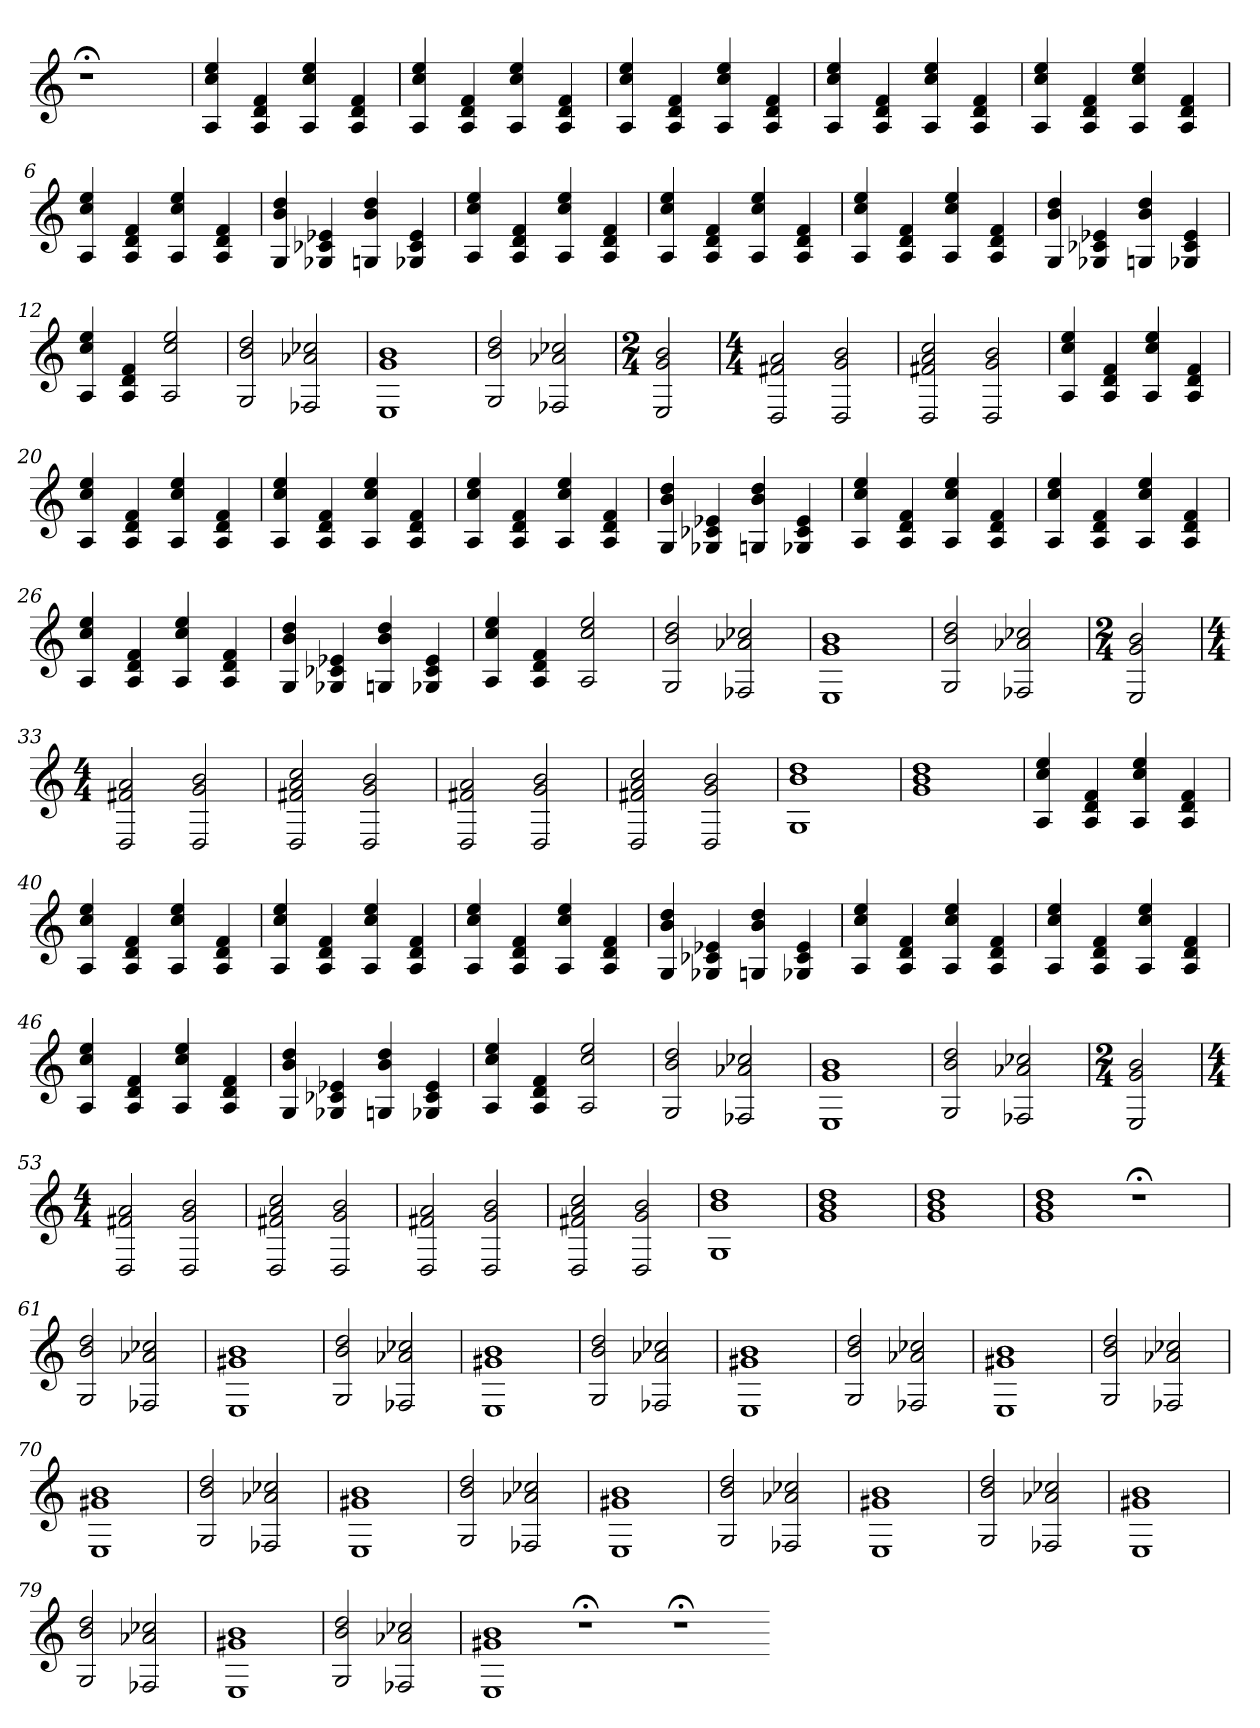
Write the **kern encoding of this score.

**kern
*part1
*staff1
=
1r;<
=1
4A 4cc 4ee
4A 4d 4f
4A 4cc 4ee
4A 4d 4f
=2
4A 4cc 4ee
4A 4d 4f
4A 4cc 4ee
4A 4d 4f
=3
4A 4cc 4ee
4A 4d 4f
4A 4cc 4ee
4A 4d 4f
=4
4A 4cc 4ee
4A 4d 4f
4A 4cc 4ee
4A 4d 4f
=5
4A 4cc 4ee
4A 4d 4f
4A 4cc 4ee
4A 4d 4f
=6
4A 4cc 4ee
4A 4d 4f
4A 4cc 4ee
4A 4d 4f
=7
4G 4b 4dd
4G-X 4c-X 4e-X
4Gn 4b 4dd
4G-X 4c- 4e-
=8
4A 4cc 4ee
4A 4d 4f
4A 4cc 4ee
4A 4d 4f
=9
4A 4cc 4ee
4A 4d 4f
4A 4cc 4ee
4A 4d 4f
=10
4A 4cc 4ee
4A 4d 4f
4A 4cc 4ee
4A 4d 4f
=11
4G 4b 4dd
4G-X 4c-X 4e-X
4Gn 4b 4dd
4G-X 4c- 4e-
=12
4A 4cc 4ee
4A 4d 4f
2A 2cc 2ee
=13
2G 2b 2dd
2F-X 2a-X 2cc-X
=14
1E 1g 1b
=15
2G 2b 2dd
2F-X 2a-X 2cc-X
=16
*M2/4
2E 2g 2b
=17
*M4/4
2D 2f#X 2a
2D 2g 2b
=18
2D 2f#X 2a 2cc
2D 2g 2b
=19
4A 4cc 4ee
4A 4d 4f
4A 4cc 4ee
4A 4d 4f
=20
4A 4cc 4ee
4A 4d 4f
4A 4cc 4ee
4A 4d 4f
=21
4A 4cc 4ee
4A 4d 4f
4A 4cc 4ee
4A 4d 4f
=22
4A 4cc 4ee
4A 4d 4f
4A 4cc 4ee
4A 4d 4f
=23
4G 4b 4dd
4G-X 4c-X 4e-X
4Gn 4b 4dd
4G-X 4c- 4e-
=24
4A 4cc 4ee
4A 4d 4f
4A 4cc 4ee
4A 4d 4f
=25
4A 4cc 4ee
4A 4d 4f
4A 4cc 4ee
4A 4d 4f
=26
4A 4cc 4ee
4A 4d 4f
4A 4cc 4ee
4A 4d 4f
=27
4G 4b 4dd
4G-X 4c-X 4e-X
4Gn 4b 4dd
4G-X 4c- 4e-
=28
4A 4cc 4ee
4A 4d 4f
2A 2cc 2ee
=29
2G 2b 2dd
2F-X 2a-X 2cc-X
=30
1E 1g 1b
=31
2G 2b 2dd
2F-X 2a-X 2cc-X
=32
*M2/4
2E 2g 2b
=33
*M4/4
2D 2f#X 2a
2D 2g 2b
=34
2D 2f#X 2a 2cc
2D 2g 2b
=35
2D 2f#X 2a
2D 2g 2b
=36
2D 2f#X 2a 2cc
2D 2g 2b
=37
1G 1b 1dd
=38
1g 1b 1dd
=39
4A 4cc 4ee
4A 4d 4f
4A 4cc 4ee
4A 4d 4f
=40
4A 4cc 4ee
4A 4d 4f
4A 4cc 4ee
4A 4d 4f
=41
4A 4cc 4ee
4A 4d 4f
4A 4cc 4ee
4A 4d 4f
=42
4A 4cc 4ee
4A 4d 4f
4A 4cc 4ee
4A 4d 4f
=43
4G 4b 4dd
4G-X 4c-X 4e-X
4Gn 4b 4dd
4G-X 4c- 4e-
=44
4A 4cc 4ee
4A 4d 4f
4A 4cc 4ee
4A 4d 4f
=45
4A 4cc 4ee
4A 4d 4f
4A 4cc 4ee
4A 4d 4f
=46
4A 4cc 4ee
4A 4d 4f
4A 4cc 4ee
4A 4d 4f
=47
4G 4b 4dd
4G-X 4c-X 4e-X
4Gn 4b 4dd
4G-X 4c- 4e-
=48
4A 4cc 4ee
4A 4d 4f
2A 2cc 2ee
=49
2G 2b 2dd
2F-X 2a-X 2cc-X
=50
1E 1g 1b
=51
2G 2b 2dd
2F-X 2a-X 2cc-X
=52
*M2/4
2E 2g 2b
=53
*M4/4
2D 2f#X 2a
2D 2g 2b
=54
2D 2f#X 2a 2cc
2D 2g 2b
=55
2D 2f#X 2a
2D 2g 2b
=56
2D 2f#X 2a 2cc
2D 2g 2b
=57
1G 1b 1dd
=58
1g 1b 1dd
=59
1g 1b 1dd
=60
1g 1b 1dd
1r;<
=61
2G 2b 2dd
2F-X 2a-X 2cc-X
=62
1E 1g#X 1b
=63
2G 2b 2dd
2F-X 2a-X 2cc-X
=64
1E 1g#X 1b
=65
2G 2b 2dd
2F-X 2a-X 2cc-X
=66
1E 1g#X 1b
=67
2G 2b 2dd
2F-X 2a-X 2cc-X
=68
1E 1g#X 1b
=69
2G 2b 2dd
2F-X 2a-X 2cc-X
=70
1E 1g#X 1b
=71
2G 2b 2dd
2F-X 2a-X 2cc-X
=72
1E 1g#X 1b
=73
2G 2b 2dd
2F-X 2a-X 2cc-X
=74
1E 1g#X 1b
=75
2G 2b 2dd
2F-X 2a-X 2cc-X
=76
1E 1g#X 1b
=77
2G 2b 2dd
2F-X 2a-X 2cc-X
=78
1E 1g#X 1b
=79
2G 2b 2dd
2F-X 2a-X 2cc-X
=80
1E 1g#X 1b
=81
2G 2b 2dd
2F-X 2a-X 2cc-X
=82
1E 1g#X 1b
1r;<
1r;<
=-
*-
